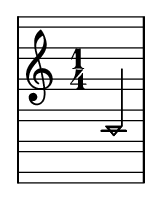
\version "2.14.0"

\header {
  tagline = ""
}

\paper {
  #(set-paper-size "a10")
}

%Customizing note head stencils based on pitch
%Defining stencils

upTriangle =
#(ly:make-stencil 
	(list 'embedded-ps
    "gsave
      currentpoint translate
      newpath
      -.1875 -.5 moveto
      .65625 .5 lineto
      1.5 -.5 lineto
      closepath
      fill
      grestore" )
    (cons -.1875 1.5)
    (cons -.5 .5)
)

downTriangle =
#(ly:make-stencil 
	(list 'embedded-ps
    "gsave
      currentpoint translate

      newpath
      .08 .34 moveto
      .65625 -.4 lineto
      1.2325 .34 lineto
      closepath
      0.12 setlinewidth
      stroke      

      newpath
      -.0775 .43 moveto
      .65625 -.43 lineto
      1.39 .43 lineto
      closepath
      0.1 setlinewidth
      stroke      
	  
	  newpath
      -.1675 .48 moveto
      .65625 -.48 lineto
      1.48 .48 lineto
      closepath
      0.04 setlinewidth
      stroke

      grestore" )
    (cons -.1875 1.5)
    (cons -.5 .5)
)

upTriLgr = 
#(ly:make-stencil 
	(list 'embedded-ps
    "gsave
      currentpoint translate
      newpath
      -.1875 -.5 moveto
      .65625 .5 lineto
      1.5 -.5 lineto
      closepath
      fill
	  newpath
	  -.5 0 moveto
	  1.8 0 lineto
      closepath
      .19 setlinewidth
      stroke  
      grestore" )
    (cons -.1875 1.5)
    (cons -.5 .5)
)

downTriLgr =
#(ly:make-stencil 
	(list 'embedded-ps
    "gsave
      currentpoint translate
      newpath
      .08 .34 moveto
      .65625 -.4 lineto
      1.2325 .34 lineto
      closepath
      0.12 setlinewidth
      stroke      
      newpath
      -.0775 .43 moveto
      .65625 -.43 lineto
      1.39 .43 lineto
      closepath
      0.1 setlinewidth
      stroke      
	  newpath
      -.1675 .48 moveto
      .65625 -.48 lineto
      1.48 .48 lineto
      closepath
      0.04 setlinewidth
      stroke
	  newpath
	  -.5 0 moveto
	  1.8 0 lineto
      closepath
      .19 setlinewidth
      stroke  
      grestore" )
    (cons -.1875 1.5)
    (cons -.5 .5)
)

%Based on the pitch's semitone, which note head
#(define (semitone-to-stencil semitone)
         (let ((s (modulo semitone 12)))
         	(case s
		((11) upTriLgr)
		((0) downTriLgr)
		(else (if (= (remainder semitone 2) 0) downTriangle upTriangle))
	))
)

%Get the pitch from the grob, convert to semitone, and send it on
#(define (stencil-notehead grob)
   (semitone-to-stencil 
	 (ly:pitch-semitones (ly:event-property (event-cause grob) 'pitch))))


%Begin stem attachment adjustment code
%Assign stem attachment values to variables

upTriUpStem 	= #'(1 . -1)
upTridownStem 	= #'(1 . .9)
downTriUpStem	= #'(1 . .9)
downTriDownStem	= #'(1 . -1)

%Based on the pitch, is the stem up or down, 
%Then based on pitch is the note head an up or down triangle

#(define (pitch-to-stem pitch stemdir)
	(if (= (modulo (ly:pitch-semitones pitch) 2) 1) 
		(if (= UP stemdir) upTriUpStem upTridownStem)		
		(if (= DOWN stemdir) downTriDownStem downTriUpStem)
	)
)

%Get the stem from notehead grob
#(define (notehead-get-notecolumn nhgrob)
   (ly:grob-parent nhgrob X))

#(define (notehead-get-stem nhgrob)
   (let ((notecolumn (notehead-get-notecolumn nhgrob)))
     (ly:grob-object notecolumn 'stem)))

%Get the pitch and stem direction from the grob and send it on
#(define (stem-adjuster nhgrob)
	(pitch-to-stem
	    (ly:event-property (event-cause nhgrob) 'pitch) 
		(ly:grob-property (notehead-get-stem nhgrob) 'direction) ))

%Begin double-stem for half note code
#(define (doubleStemmer grob)
   (if (= 1 (ly:grob-property grob 'duration-log))

		(ly:stencil-combine-at-edge
              (ly:stem::print grob)
              X
              (- (ly:grob-property grob 'direction))
              (ly:stem::print grob)
              -.42 0) ;; note: use .15 for other side

		(ly:stem::print grob)
	)
)

%End customization scripts

down = {
      \override Stem #'direction = #DOWN     
}

up = {
      \override Stem #'direction = #UP
}

nl = {
      \once \override Score.RehearsalMark #'transparent = ##t
      \mark "C"
}

tn = {
  \override Staff.StaffSymbol #'line-positions = #'(10 8 4 2 -2 -4 -8 -10 -14 -16 -20 -22)
  \override NoteHead #'stem-attachment = #stem-adjuster
  \override NoteHead #'stencil = #stencil-notehead
  \override Stem #'stencil = #doubleStemmer
}

notes = \relative c {
      \time 1/4
      \autoBeamOff

      \up
      c4
}

%{ TwinNote style staff, wholetone spacing between staff positions
Note the special scheme function used for staffLineLayoutFunction  
%}

\new Staff \with {
  \remove "Accidental_engraver"
  \remove "Key_engraver" 
  staffLineLayoutFunction = #(lambda (p) (floor (/ (+ (ly:pitch-semitones p) 1) 2)))
  middleCPosition = #-6
  clefGlyph = #"clefs.G"
  clefPosition = #(+ -6 4)
}
{
  \tn
  \notes 
}


